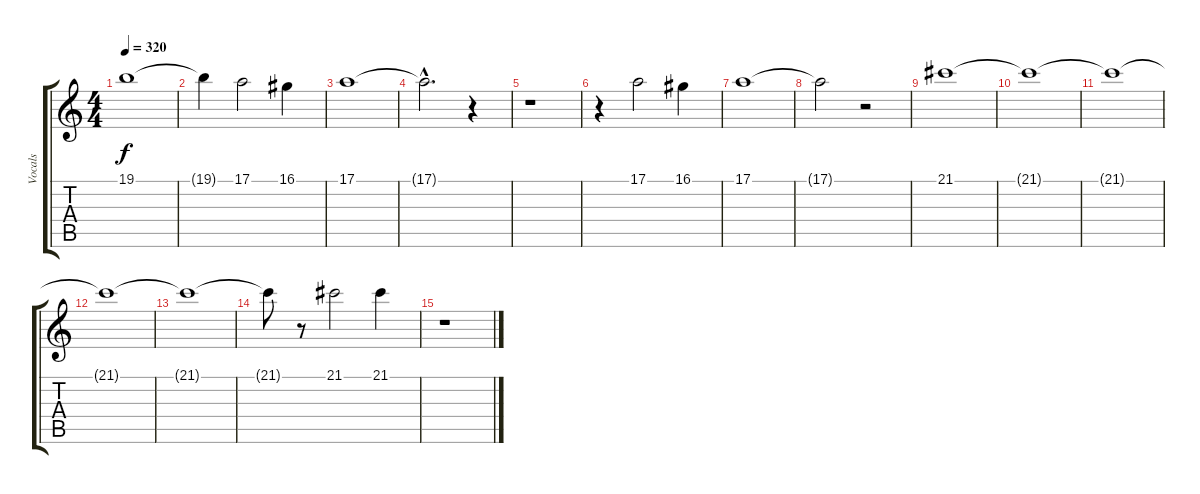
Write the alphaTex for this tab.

\track ("Vocals" "Vocals") {instrument bassoon}
\staff {score tabs}
\tuning (E4 B3 G3 D3 A2 E2) {hide}
\ts (4 4)
\tempo 320
\clef g2
\ks c
19.1.1{dy f} |
19.1{t}.4 17.1.2 16.1.4 |
17.1.1 |
17.1{hac t}.2{d} r.4 |
r.1 |
r.4 17.1.2 16.1.4 |
17.1.1 |
17.1{t}.2 r.2 |
21.1.1 |
21.1{t}.1 |
21.1{t}.1 |
21.1{t}.1 |
21.1{t}.1 |
21.1{t}.8 r.8 21.1.2 21.1.4 |
r.1
